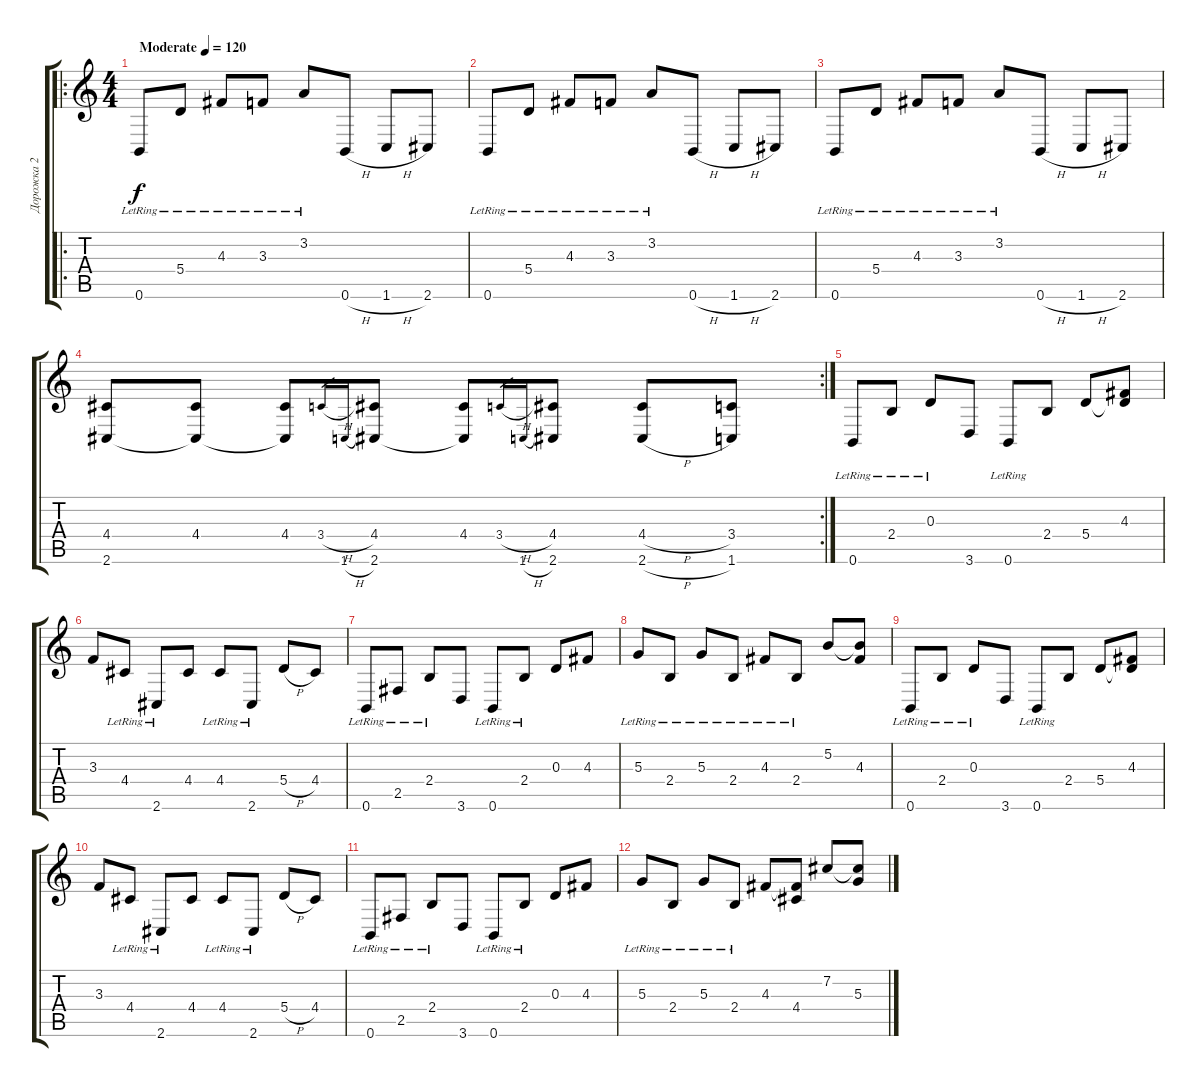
\track ("Дорожка 2" "Дорожка 2") {instrument acousticguitarsteel}
\staff {score tabs}
\tuning (B3 Gb3 D3 A2 E2 B1) {hide}
\ro
\ts (4 4)
\tempo (120 "Moderate")
\clef g2
\ks c
0.6{lr}.8{dy f instrument acousticguitarsteel} 5.4{lr}.8 4.3{lr}.8 3.3{lr}.8 3.2{lr}.8 0.6{h}.8 1.6{h}.8 2.6.8 |
0.6{lr}.8 5.4{lr}.8 4.3{lr}.8 3.3{lr}.8 3.2{lr}.8 0.6{h}.8 1.6{h}.8 2.6.8 |
0.6{lr}.8 5.4{lr}.8 4.3{lr}.8 3.3{lr}.8 3.2{lr}.8 0.6{h}.8 1.6{h}.8 2.6.8 |
\rc 2
(4.4 2.6).8 (4.4 2.6{t}).8 (4.4 2.6{t}).8 3.4{h}.16{gr} 1.6{h}.16{gr} (4.4 2.6).8 (4.4 2.6{t}).8 3.4{h}.16{gr} 1.6{h}.16{gr} (4.4 2.6).8 (4.4{h} 2.6{h}).8 (3.4 1.6).8 |
0.6{lr}.8 2.4{lr}.8 0.3{lr}.8 3.6.8 0.6{lr}.8 2.4.8 5.4.8 (4.3 5.4{t}).8 |
3.3.8 4.4{lr}.8 2.6{lr}.8 4.4.8 4.4{lr}.8 2.6{lr}.8 5.4{h}.8 4.4.8 |
0.6{lr}.8 2.5{lr}.8 2.4{lr}.8 3.6.8 0.6{lr}.8 2.4{lr}.8 0.3.8 4.3.8 |
5.3{lr}.8 2.4{lr}.8 5.3{lr}.8 2.4{lr}.8 4.3{lr}.8 2.4{lr}.8 5.2.8 (5.2{t} 4.3).8 |
0.6{lr}.8 2.4{lr}.8 0.3{lr}.8 3.6.8 0.6{lr}.8 2.4.8 5.4.8 (4.3 5.4{t}).8 |
3.3.8 4.4{lr}.8 2.6{lr}.8 4.4.8 4.4{lr}.8 2.6{lr}.8 5.4{h}.8 4.4.8 |
0.6{lr}.8 2.5{lr}.8 2.4{lr}.8 3.6.8 0.6{lr}.8 2.4{lr}.8 0.3.8 4.3.8 |
5.3{lr}.8 2.4{lr}.8 5.3{lr}.8 2.4{lr}.8 4.3.8 (4.3{t} 4.4).8 7.2.8 (7.2{t} 5.3).8
